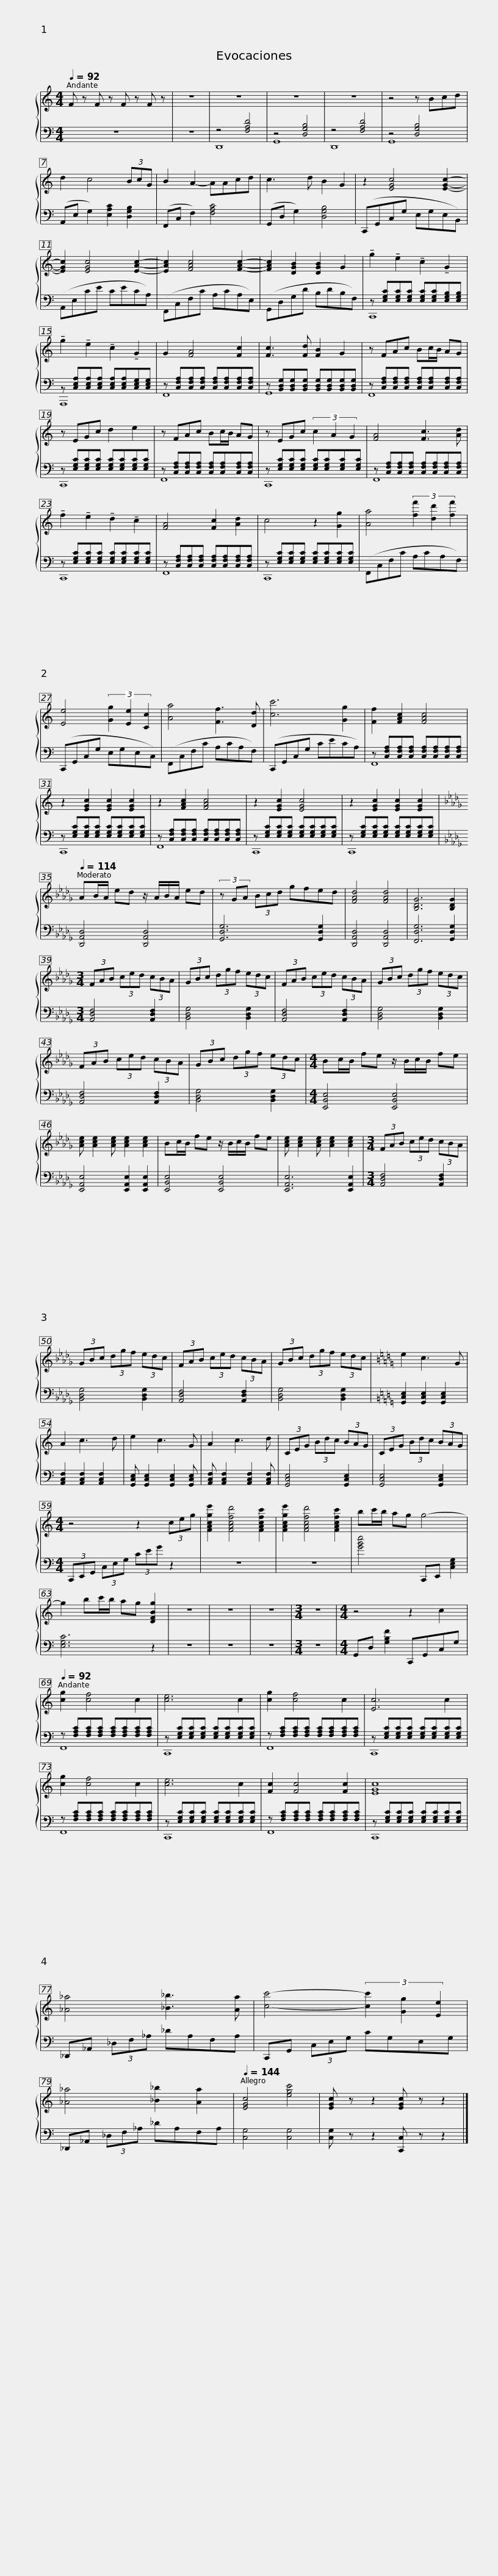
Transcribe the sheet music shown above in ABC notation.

X:1
%%score { 1 | ( 2 3 ) }
L:1/8
Q:1/4=92
M:4/4
I:linebreak $
K:C
V:1 treble
V:2 bass
V:3 bass
V:1
 F z F z F z F z | z8 | z8 | z8 | z8 | %5
 z4 z Bcd |$ d2 c4 (3BcG | B2 A2- AAcd | c3 d B2 G2 | z2 [EGc]4 [EGc]2- | %10
 [EGc]2 [EGc]4 [EAc]2- |$ [EAc]2 [FAc]4 [FAc]2- | [FAc]2 [DGB]2 [DGB]2 G2 | !tenuto!g2 !tenuto!e2 !tenuto!c2 !tenuto!G2 | !tenuto!g2 !tenuto!e2 !tenuto!c2 !tenuto!G2 | %15
 G2 [FA]4 [Fc]2 |$ [Fc]3 [Fd] [FB]2 G2 | z FAc Bc/B/ AG | z EGc d2 e2 | z FAc Bc/B/ AG | %20
 z EGc (3c2 A2 G2 |$ [FA]4 [Fc]3 [Ad] | !tenuto!f2 !tenuto!e2 !tenuto!d2 !tenuto!c2 | [FA]4 [Fc]2 [Ad]2 | c4 z2 [Gg]2 | %25
 [Aa]4 (3[ff']2 [dd']2 [ff']2 |$ [Ee]4 (3[Gg]2 [Ee]2 [Cc]2 | [Aa]4 [Ff]3 [Dd] | [cc']6 [Gg]2 | [Ff]2 [FAc]2 [FAc]4 | %30
 z2 [EGc]2 [EGc]2 [EGc]2 |$ z2 [FAc]2 [FAc]4 | z2 [EGc]2 [EGc]4 | z2 [EGc]2 [EGc]2 [EGc]2 |[K:Db][Q:1/4=114] AB/A/ ed z/ A/B/A/ ed |$ %35
 (3z GA (3Bcd gfed | [FAd]4 [FAd]4 | [B,DG]6 [B,DG]2 |[M:3/4] (3FAB (3ced (3cBA |$ (3GBc (3dgf (3edc | %40
 (3FAB (3ced (3cBA | (3GBc (3dgf (3edc | (3FAB (3ced (3cBA | (3GBc (3dgf (3edc |$[M:4/4] Bc/B/ fe z/ B/c/B/ fe | %45
 [Ace] [Ace]2 [Ace] [Ace]2 [Ace]2 | Bc/B/ fe z/ B/c/B/ fe | [Ace] [Ace]2 [Ace] [Ace]2 [Ace]2 |$[M:3/4] (3FAB (3ced (3cBA | (3GBc (3dgf (3edc | %50
 (3FAB (3ced (3cBA | (3GBc (3dgf (3edc |[K:C] e2 c3 G |$ A2 c3 d | e2 c3 G | %55
 A2 c3 d | (3CEG (3Bdc (3BAG | (3CEG (3Bdc (3BAG |$[M:4/4] z4 z2 (3ceg | [FAcge']2 [FAcfd']4 [FAcfc']2 | %60
 [FAcge']2 [FAcfd']4 [FAcfc']2 | bc'/b/ ag g4- |$ g2 bc'/b/ ag [DFBg]2 | z8 | z8 | %65
 z8 |$[M:3/4] z6 |[M:4/4] z4 z2 c2 |[Q:1/4=92] [cg]2 [cf]4 c2 | [ce]6 c2 |$ %70
 [cg]2 [cf]4 c2 | [Ec]6 c2 | [cg]2 [cf]4 c2 | [ce]6 c2 |$ [Fc]2 [Fc]4 [Fc]2 | %75
 [EGc]8 | [_A_a]4 [_B_b]3 [Aa] | [cc']4- (3[cc']2 [Gg]2 [Ee]2 |$ [_A_a]4 [_B_b]2 [Aa]2 |[Q:1/4=144] [EGc]4 [egc']4 | %80
 [EGc] z z2 [EGc] z z2 |] %81
V:2
 z8 | z8 | z4 [F,A,D]4 | z4 [D,G,B,]4 | z4 [F,A,D]4 | %5
 z4 [D,G,B,]4 |$ (A,,E, G,2) [E,A,C]2 [D,G,B,]2 | (F,,C, F,2) [F,A,C]4 | (G,,D, G,2) [D,G,B,]4 | (C,,G,,C,G, E,G,E,B,,) | %10
 (A,,E,CE CECA,) |$ (F,,C,F,C A,CA,E,) | (G,,D,G,D B,DB,F,) | z [E,G,C][E,G,C][E,G,C] [E,G,C][E,G,C][E,G,B,][E,G,B,] | z [C,E,A,][C,E,A,][C,E,A,] [C,E,A,][C,E,A,][C,E,G,][C,E,G,] | %15
 z [C,F,A,][C,F,A,][C,F,A,] [C,F,A,][C,F,A,][C,F,A,][C,F,A,] |$ z [B,,D,G,][B,,D,G,][B,,D,G,] [B,,D,G,][B,,D,G,][B,,D,G,][B,,D,G,] | z [C,F,A,][C,F,A,][C,F,A,] [C,F,A,][C,F,A,][C,F,A,][C,F,A,] | z [E,G,C][E,G,C][E,G,C] [E,G,C][E,G,C][E,G,C][E,G,C] | z [C,F,A,][C,F,A,][C,F,A,] [C,F,A,][C,F,A,][C,F,A,][C,F,A,] | %20
 z [E,G,C][E,G,C][E,G,C] [E,G,C][E,G,C][E,G,C][E,G,C] |$ z [C,F,A,][C,F,A,][C,F,A,] [C,F,A,][C,F,A,][C,F,A,][C,F,A,] | z [E,G,C][E,G,C][E,G,C] [E,G,C][E,G,C][E,G,C][E,G,C] | z [C,F,A,][C,F,A,][C,F,A,] [C,F,A,][C,F,A,][C,F,A,][C,F,A,] | z [E,G,C][E,G,C][E,G,C] [E,G,C][E,G,C][E,G,C][E,G,C] | %25
 (F,,C,F,C A,CA,F,) |$ (C,,G,,C,G, E,G,E,C,) | (F,,C,F,C A,CA,F,) | (C,,G,,C,G, CECA,) | z [C,F,A,][C,F,A,][C,F,A,] [C,F,A,][C,F,A,][C,F,A,][C,F,A,] | %30
 z [E,G,C][E,G,C][E,G,C] [E,G,C][E,G,C][E,G,C][E,G,C] |$ z [C,F,A,][C,F,A,][C,F,A,] [C,F,A,][C,F,A,][C,F,A,][C,F,A,] | z [E,G,C][E,G,C][E,G,C] [E,G,C][E,G,C][E,G,C][E,G,C] | z [E,G,C][E,G,C][E,G,C] [E,G,C][E,G,C][E,G,C][E,G,C] |[K:Db] [D,,A,,D,]4 [D,,A,,D,]4 |$ %35
 [G,,D,G,]6 [G,,D,G,]2 | [D,,A,,D,]4 [D,,A,,D,]4 | [F,,D,G,]6 [G,,D,G,]2 |[M:3/4] [A,,D,F,]4 [A,,D,F,]2 |$ [B,,D,G,]4 [B,,D,G,]2 | %40
 [A,,D,F,]4 [A,,D,F,]2 | [B,,D,G,]4 [B,,D,G,]2 | [A,,D,F,]4 [A,,D,F,]2 | [B,,D,G,]4 [B,,D,G,]2 |$[M:4/4] [E,,B,,E,]4 [E,,B,,E,]4 | %45
 [E,,A,,E,]4 [E,,A,,E,]2 [E,,A,,E,]2 | [E,,B,,E,]4 [E,,B,,E,]4 | [E,,A,,E,]6 [E,,A,,E,]2 |$[M:3/4] [A,,D,F,]4 [A,,D,F,]2 | [B,,D,G,]4 [B,,D,G,]2 | %50
 [A,,D,F,]4 [A,,D,F,]2 | [B,,D,G,]4 [B,,D,G,]2 |[K:C] [G,,C,E,]2 [G,,C,E,]2 [G,,C,E,]2 |$ [A,,C,F,]2 [A,,C,F,]2 [A,,C,F,]2 | [G,,C,E,] [G,,C,E,]2 [G,,C,E,]2 [G,,C,E,] | %55
 [A,,C,F,] [A,,C,F,]2 [A,,C,F,]2 [A,,C,F,] | [G,,C,E,]4 [G,,C,E,]2 | [G,,C,E,]4 [G,,C,E,]2 |$[M:4/4] (3C,,E,,G,, (3C,E,G, (3CEG z2 | z8 | %60
 z8 | [GBe]4 C,,E,, [C,E,G,]2 |$ [E,G,C]6 z2 | z8 | z8 | %65
 z8 |$[M:3/4] z6 |[M:4/4] G,,D, [G,B,F]2 C,,G,,C,G, | z [F,A,C][F,A,C][F,A,C] [F,A,C][F,A,C][F,A,C][F,A,C] | z [E,G,C][E,G,C][E,G,C] [E,G,C][E,G,C][E,G,C][E,G,C] |$ %70
 z [F,A,C][F,A,C][F,A,C] [F,A,C][F,A,C][F,A,C][F,A,C] | z [E,G,C][E,G,C][E,G,C] [E,G,C][E,G,C][E,G,C][E,G,C] | z [F,A,C][F,A,C][F,A,C] [F,A,C][F,A,C][F,A,C][F,A,C] | z [E,G,C][E,G,C][E,G,C] [E,G,C][E,G,C][E,G,C][E,G,C] |$ z [F,A,C][F,A,C][F,A,C] [F,A,C][F,A,C][F,A,C][F,A,C] | %75
 z [E,G,C][E,G,C][E,G,C] [E,G,C][E,G,C][E,G,C][E,G,C] | _D,,_A,, (3_D,F,_A, _DA,F,A, | C,,G,, (3C,E,G, CG,E,G, |$ _D,,_A,, (3_D,F,_A, _DA,F,A, | [C,G,]4 [C,G,]4 | %80
 [C,G,] z z2 [C,,C,] z z2 |] %81
V:3
 x8 | x8 | D,,8 | G,,8 | D,,8 | %5
 G,,8 |$ x8 | x8 | x8 | x8 | %10
 x8 |$ x8 | x8 | C,,8 | A,,,8 | %15
 F,,8 |$ G,,8 | F,,8 | C,,8 | F,,8 | %20
 C,,8 |$ F,,8 | C,,8 | F,,8 | C,,8 | %25
 x8 |$ x8 | x8 | x8 | F,,8 | %30
 C,,8 |$ F,,8 | C,,8 | C,,8 |[K:Db] x8 |$ %35
 x8 | x8 | x8 |[M:3/4] x6 |$ x6 | %40
 x6 | x6 | x6 | x6 |$[M:4/4] x8 | %45
 x8 | x8 | x8 |$[M:3/4] x6 | x6 | %50
 x6 | x6 |[K:C] x6 |$ x6 | x6 | %55
 x6 | x6 | x6 |$[M:4/4] x8 | x8 | %60
 x8 | x8 |$ x8 | x8 | x8 | %65
 x8 |$[M:3/4] x6 |[M:4/4] x8 | F,,8 | C,,8 |$ %70
 F,,8 | C,,8 | F,,8 | C,,8 |$ F,,8 | %75
 C,,8 | x8 | x8 |$ x8 | x8 | %80
 x8 |] %81
